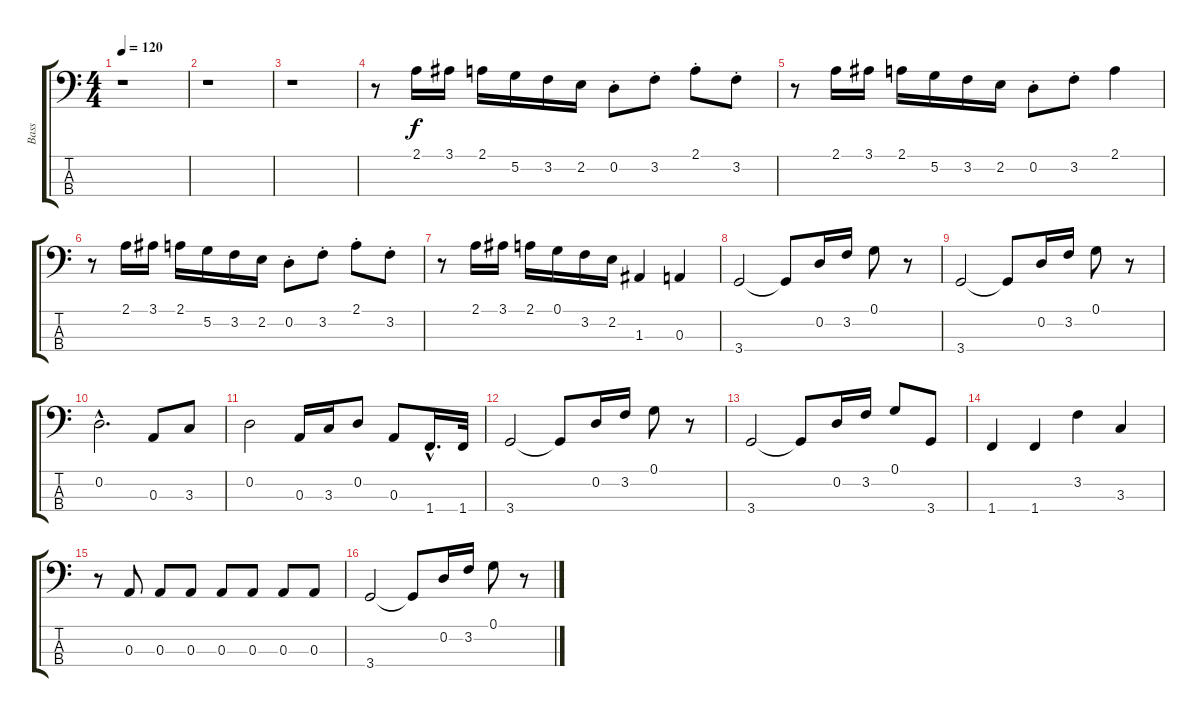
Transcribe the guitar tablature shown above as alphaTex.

\track ("Bass" "Bass") {instrument electricbassfinger}
\staff {score tabs}
\tuning (G2 D2 A1 E1) {hide}
\ts (4 4)
\tempo 120
\clef f4
\ks c
r.1{dy f} |
r.1 |
r.1 |
r.8 2.1.16 3.1.16 2.1.16 5.2.16 3.2.16 2.2.16 0.2{st}.8 3.2{st}.8 2.1{st}.8 3.2{st}.8 |
r.8 2.1.16 3.1.16 2.1.16 5.2.16 3.2.16 2.2.16 0.2{st}.8 3.2{st}.8 2.1.4 |
r.8 2.1.16 3.1.16 2.1.16 5.2.16 3.2.16 2.2.16 0.2{st}.8 3.2{st}.8 2.1{st}.8 3.2{st}.8 |
r.8 2.1.16 3.1.16 2.1.16 0.1.16 3.2.16 2.2.16 1.3.4 0.3.4 |
3.4.2 3.4{t}.8 0.2.16 3.2.16 0.1.8 r.8 |
3.4.2 3.4{t}.8 0.2.16 3.2.16 0.1.8 r.8 |
0.2{hac}.2{d} 0.3.8 3.3.8 |
0.2.2 0.3.16 3.3.16 0.2.8 0.3.8 1.4{hac}.16{d} 1.4.32 |
3.4.2 3.4{t}.8 0.2.16 3.2.16 0.1.8 r.8 |
3.4.2 3.4{t}.8 0.2.16 3.2.16 0.1.8 3.4.8 |
1.4.4 1.4.4 3.2.4 3.3.4 |
r.8 0.3.8 0.3.8 0.3.8 0.3.8 0.3.8 0.3.8 0.3.8 |
3.4.2 3.4{t}.8 0.2.16 3.2.16 0.1.8 r.8
